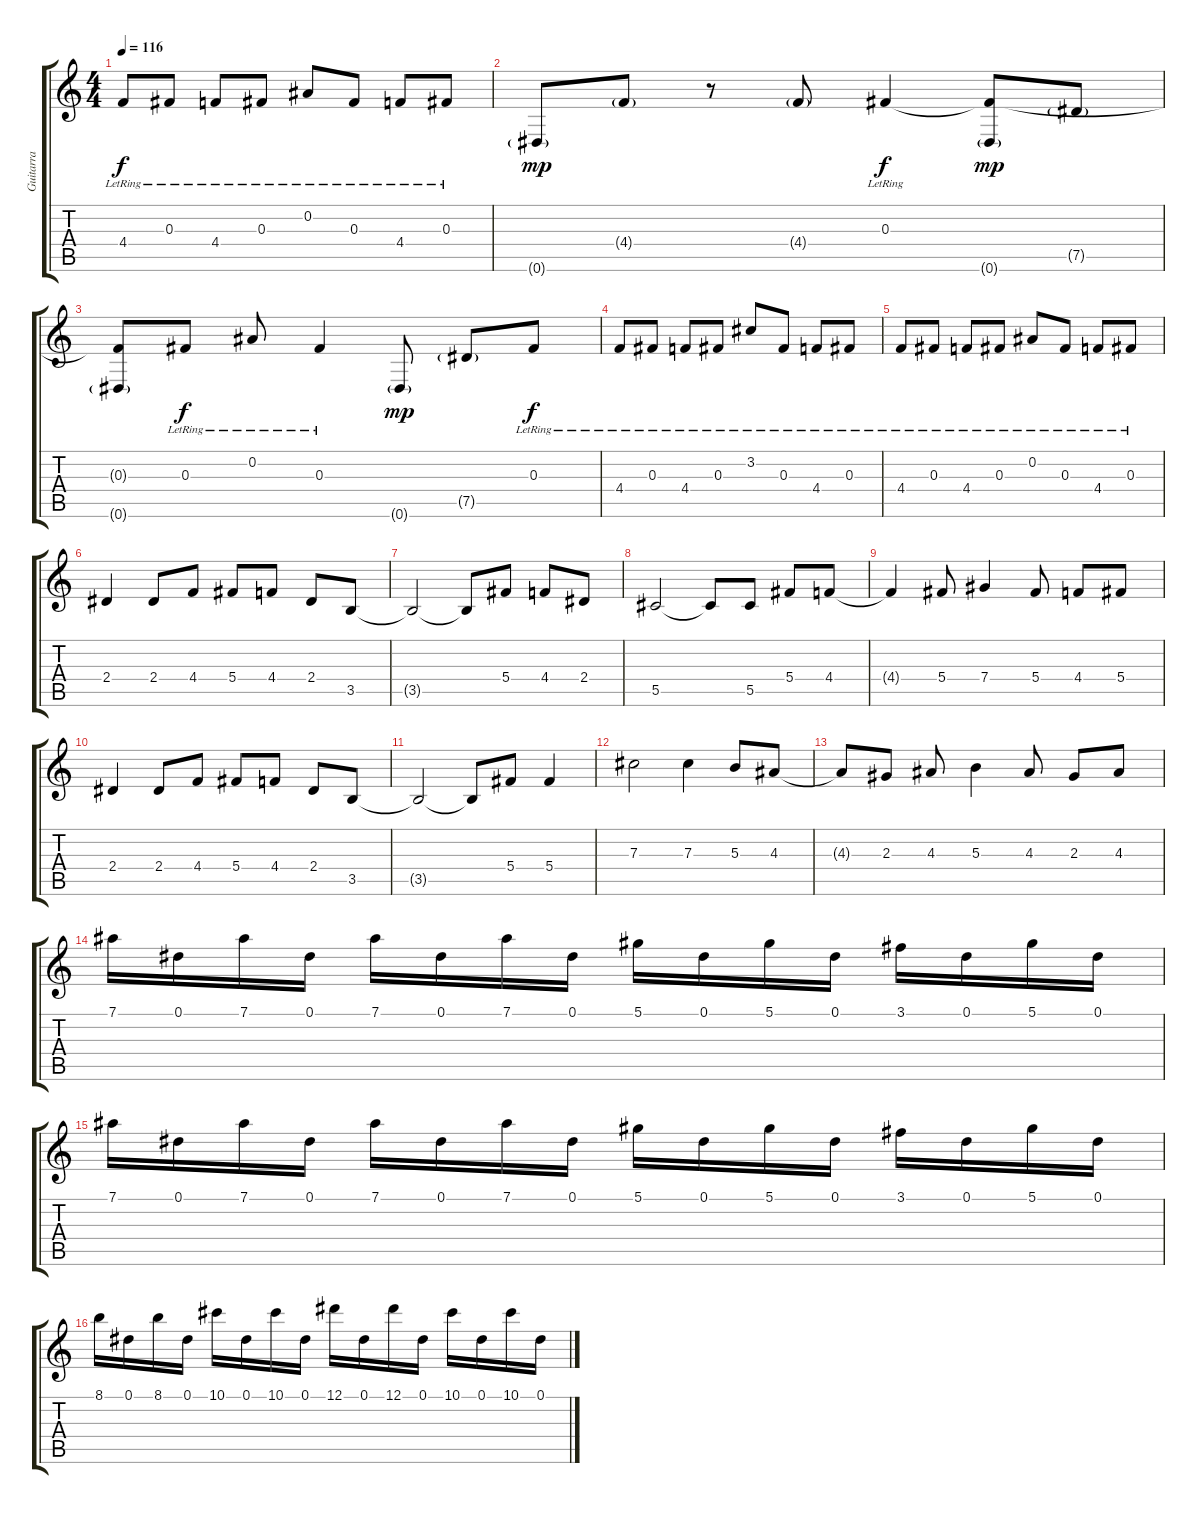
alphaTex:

\track ("Guitarra" "Guitarra") {instrument electricguitarclean}
\staff {score tabs}
\tuning (Eb4 Bb3 Gb3 Db3 Ab2 Eb2) {hide}
\ts (4 4)
\tempo 116
\clef g2
\ks c
4.4{lr}.8{dy f} 0.3{lr}.8 4.4{lr}.8 0.3{lr}.8 0.2{lr}.8 0.3{lr}.8 4.4{lr}.8 0.3{lr}.8 |
0.6{g}.8{dy mp volume 10 instrument electricguitarclean} 4.4{g}.8 r.8 4.4{g}.8 0.3{lr}.4{dy f} (0.3{t} 0.6{g}).8{dy mp} 7.5{g}.8 |
(0.3{t} 0.6{g}).8 0.3{lr}.8{dy f} 0.2{lr}.8 0.3{lr}.4 0.6{g}.8{dy mp} 7.5{g}.8 0.3{lr}.8{dy f} |
4.4{lr}.8 0.3{lr}.8 4.4{lr}.8 0.3{lr}.8 3.2{lr}.8 0.3{lr}.8 4.4{lr}.8 0.3{lr}.8 |
4.4{lr}.8 0.3{lr}.8 4.4{lr}.8 0.3{lr}.8 0.2{lr}.8 0.3{lr}.8 4.4{lr}.8 0.3{lr}.8 |
2.4.4{volume 13 instrument distortionguitar} 2.4.8 4.4.8 5.4.8 4.4.8 2.4.8 3.5.8 |
3.5{t}.2 3.5{t}.8 5.4.8 4.4.8 2.4.8 |
5.5.2 5.5{t}.8 5.5.8 5.4.8 4.4.8 |
4.4{t}.4 5.4.8 7.4.4 5.4.8 4.4.8 5.4.8 |
2.4.4{volume 13 instrument distortionguitar} 2.4.8 4.4.8 5.4.8 4.4.8 2.4.8 3.5.8 |
3.5{t}.2 3.5{t}.8 5.4.8 5.4.4 |
7.3.2 7.3.4 5.3.8 4.3.8 |
4.3{t}.8 2.3.8 4.3.8 5.3.4 4.3.8 2.3.8 4.3.8 |
7.1.16{volume 8 instrument distortionguitar} 0.1.16 7.1.16 0.1.16 7.1.16 0.1.16 7.1.16 0.1.16 5.1.16 0.1.16 5.1.16 0.1.16 3.1.16 0.1.16 5.1.16 0.1.16 |
7.1.16 0.1.16 7.1.16 0.1.16 7.1.16 0.1.16 7.1.16 0.1.16 5.1.16 0.1.16 5.1.16 0.1.16 3.1.16 0.1.16 5.1.16 0.1.16 |
8.1.16 0.1.16 8.1.16 0.1.16 10.1.16 0.1.16 10.1.16 0.1.16 12.1.16 0.1.16 12.1.16 0.1.16 10.1.16 0.1.16 10.1.16 0.1.16
